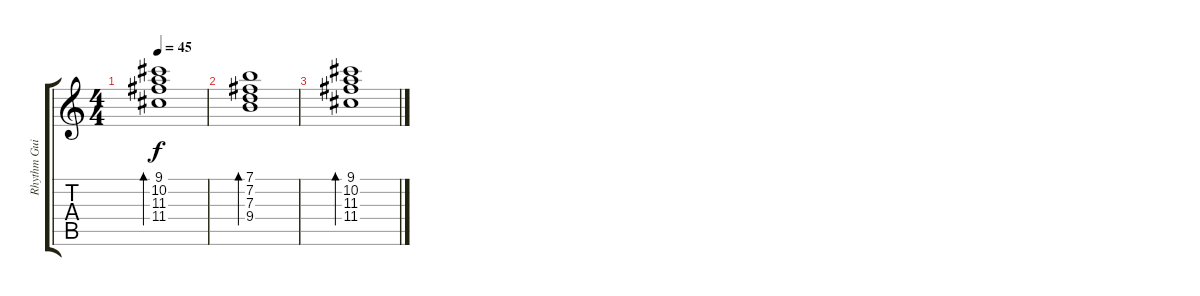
\track ("Rhythm Guitar 2" "Rhythm Gui") {instrument acousticguitarsteel}
\staff {score tabs}
\tuning (E4 B3 G3 D3 A2 E2) {hide}
\ts (4 4)
\tempo 45
\clef g2
\ks c
(9.1 10.2 11.3 11.4).1{bd 120 dy f} |
(7.1 7.2 7.3 9.4).1{bd 120} |
(9.1 10.2 11.3 11.4).1{bd 120}
